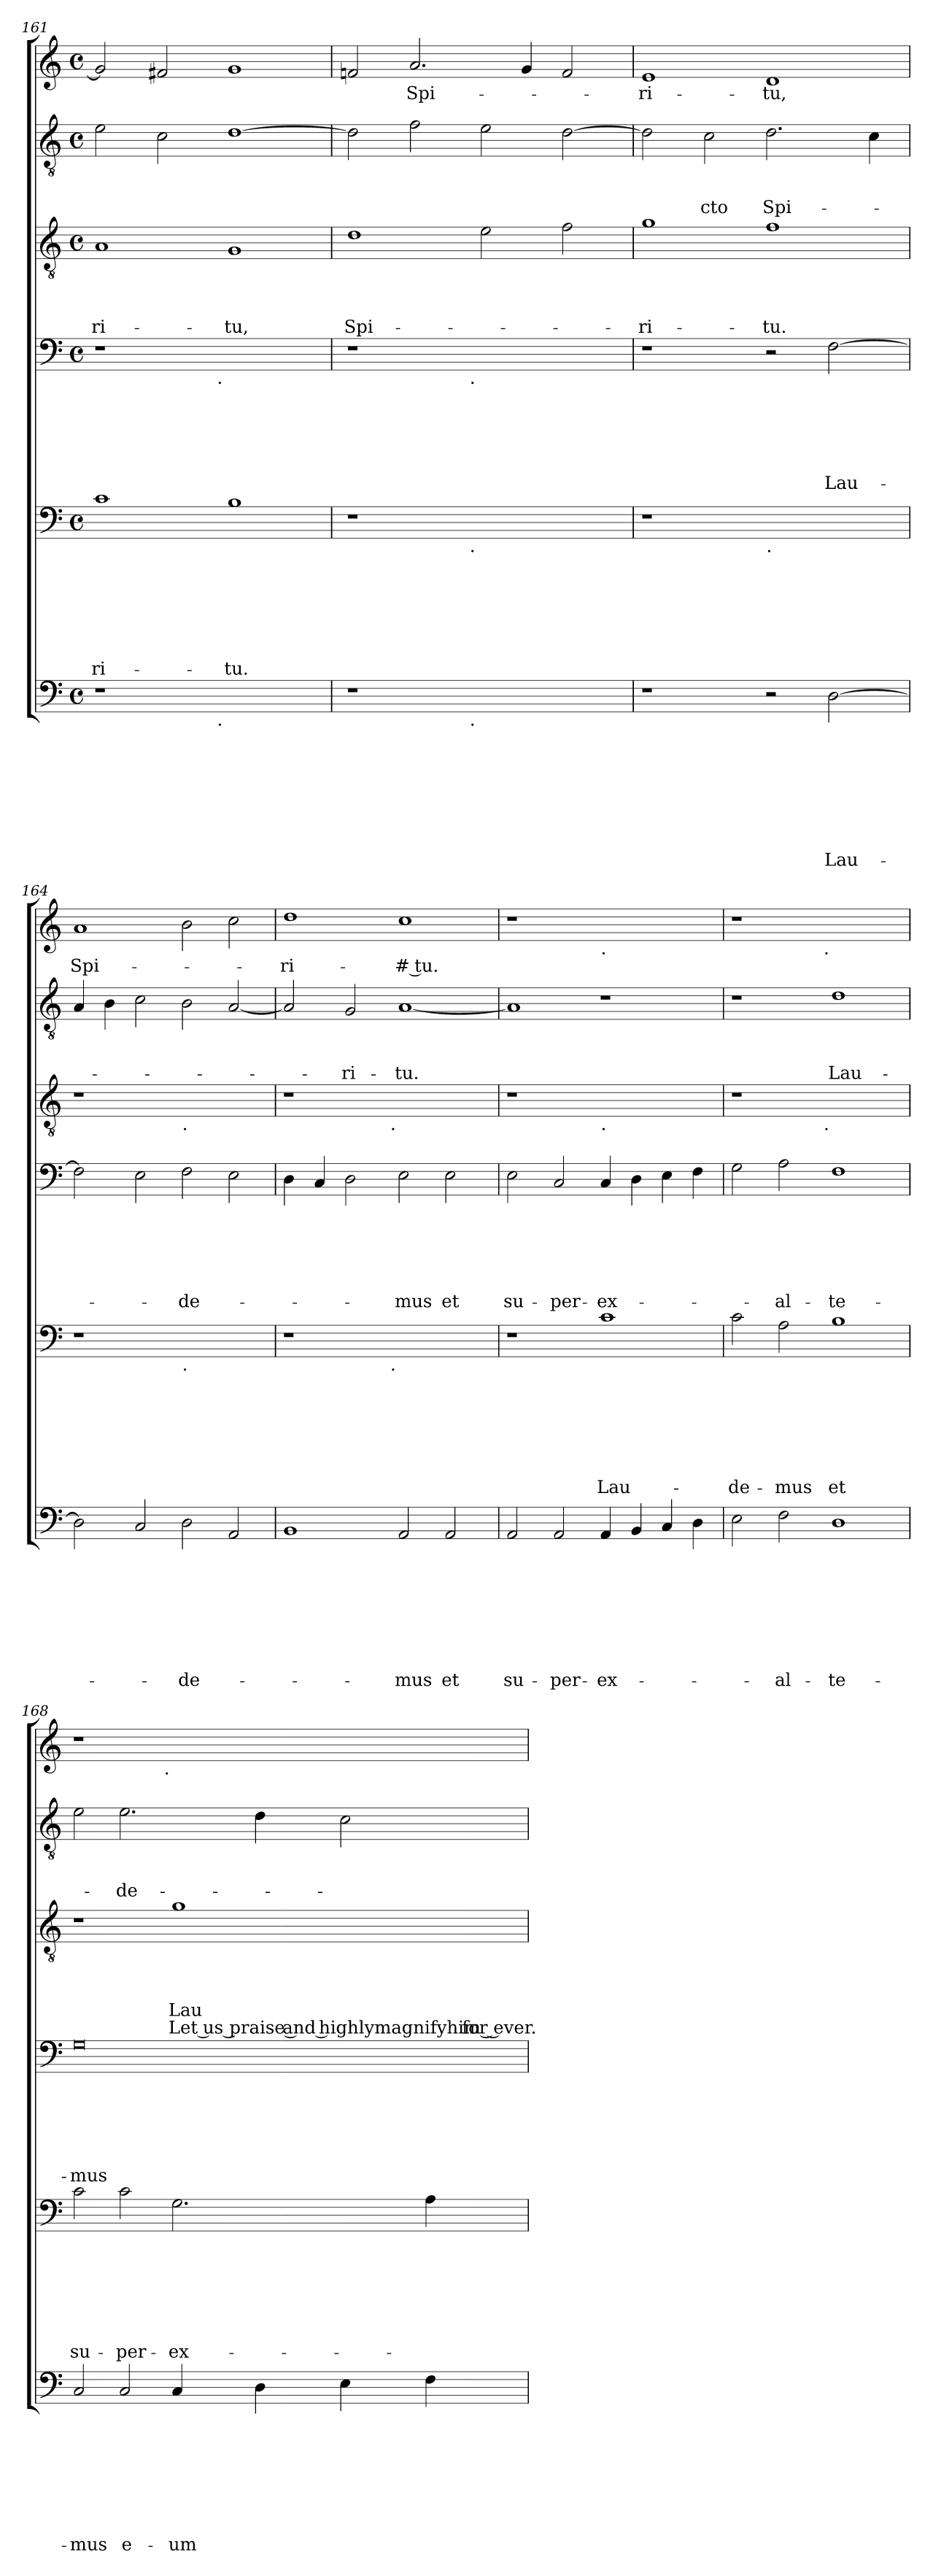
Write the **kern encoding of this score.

**kern	**text	**text	**text	**text	**text	**text	**text	**text	**kern	**text	**text	**text	**text	**text	**text	**text	**kern	**text	**text	**text	**text	**text	**text	**kern	**text	**text	**text	**text	**text	**kern	**text	**text	**text	**kern	**text
*part6	*part6	*part6	*part6	*part6	*part6	*part6	*part6	*part6	*part5	*part5	*part5	*part5	*part5	*part5	*part5	*part5	*part4	*part4	*part4	*part4	*part4	*part4	*part4	*part3	*part3	*part3	*part3	*part3	*part3	*part2	*part2	*part2	*part2	*part1	*part1
*staff6	*staff6	*staff6	*staff6	*staff6	*staff6	*staff6	*staff6	*staff6	*staff5	*staff5	*staff5	*staff5	*staff5	*staff5	*staff5	*staff5	*staff4	*staff4	*staff4	*staff4	*staff4	*staff4	*staff4	*staff3	*staff3	*staff3	*staff3	*staff3	*staff3	*staff2	*staff2	*staff2	*staff2	*staff1	*staff1
*clefF4	*	*	*	*	*	*	*	*	*clefF4	*	*	*	*	*	*	*	*clefF4	*	*	*	*	*	*	*clefGv2	*	*	*	*	*	*clefGv2	*	*	*	*clefG2	*
*k[]	*	*	*	*	*	*	*	*	*k[]	*	*	*	*	*	*	*	*k[]	*	*	*	*	*	*	*k[]	*	*	*	*	*	*k[]	*	*	*	*k[]	*
*C:	*	*	*	*	*	*	*	*	*C:	*	*	*	*	*	*	*	*C:	*	*	*	*	*	*	*C:	*	*	*	*	*	*C:	*	*	*	*C:	*
*M4/4	*	*	*	*	*	*	*	*	*M4/4	*	*	*	*	*	*	*	*M4/4	*	*	*	*	*	*	*M4/4	*	*	*	*	*	*M4/4	*	*	*	*M4/4	*
*met(c)	*	*	*	*	*	*	*	*	*met(c)	*	*	*	*	*	*	*	*met(c)	*	*	*	*	*	*	*met(c)	*	*	*	*	*	*met(c)	*	*	*	*met(c)	*
=161	=161	=161	=161	=161	=161	=161	=161	=161	=161	=161	=161	=161	=161	=161	=161	=161	=161	=161	=161	=161	=161	=161	=161	=161	=161	=161	=161	=161	=161	=161	=161	=161	=161	=161	=161
!	!	!	!	!	!	!	!	!	!	!	!	!	!	!	!	!LO:LY:b	!	!	!	!	!	!	!	!	!	!	!	!LO:LY:b	!	!	!	!	!	!	!
*^	*	*	*	*	*	*	*	*	*	*	*	*	*	*	*	*	*^	*	*	*	*	*	*	*	*	*	*	*	*	*	*	*	*	*	*
1r	2ryy	.	.	.	.	.	.	.	.	1c	.	.	.	.	.	.	-ri-	1r	2ryy	.	.	.	.	.	.	1A	.	.	.	-ri-	.	2e\	.	.	.	2g/]	.
.	4...ryy	.	.	.	.	.	.	.	.	.	.	.	.	.	.	.	.	.	4...ryy	.	.	.	.	.	.	.	.	.	.	.	.	2c\	.	.	.	2f#/	.
!	!	!	!	!	!	!	!	!	!	!	!	!	!	!	!	!	!	!	!LO:TX:b:t=.	!	!	!	!	!	!	!	!	!	!	!	!	!	!	!	!	!	!
!	!LO:TX:b:t=.	!	!	!	!	!	!	!	!	!	!	!	!	!	!	!	!	!	!	!	!	!	!	!	!	!	!	!	!	!	!	!	!	!	!	!	!
.	1ryy	.	.	.	.	.	.	.	.	.	.	.	.	.	.	.	.	.	1ryy	.	.	.	.	.	.	.	.	.	.	.	.	.	.	.	.	.	.
!	!	!	!	!	!	!	!	!	!	!	!	!	!	!	!	!	!LO:LY:b	!	!	!	!	!	!	!	!	!	!	!	!	!LO:LY:b	!	!	!	!	!	!	!
1ryy	.	.	.	.	.	.	.	.	.	1B	.	.	.	.	.	.	-tu.	1ryy	.	.	.	.	.	.	.	1G	.	.	.	-tu,	.	[>1d	.	.	.	1g	.
.	32ryy	.	.	.	.	.	.	.	.	.	.	.	.	.	.	.	.	.	32ryy	.	.	.	.	.	.	.	.	.	.	.	.	.	.	.	.	.	.
=162	=162	=162	=162	=162	=162	=162	=162	=162	=162	=162	=162	=162	=162	=162	=162	=162	=162	=162	=162	=162	=162	=162	=162	=162	=162	=162	=162	=162	=162	=162	=162	=162	=162	=162	=162	=162	=162
!	!	!	!	!	!	!	!	!	!	!	!	!	!	!	!	!	!	!	!	!	!	!	!	!	!	!	!	!	!	!LO:LY:b	!	!	!	!	!	!	!
*	*	*	*	*	*	*	*	*	*	*^	*	*	*	*	*	*	*	*	*	*	*	*	*	*	*	*	*	*	*	*	*	*	*	*	*	*	*
1r	2ryy	.	.	.	.	.	.	.	.	1r	2ryy	.	.	.	.	.	.	.	1r	2ryy	.	.	.	.	.	.	1d	.	.	.	Spi-	.	2d\]	.	.	.	2fn/	.
!	!	!	!	!	!	!	!	!	!	!	!	!	!	!	!	!	!	!	!	!	!	!	!	!	!	!	!	!	!	!	!	!	!	!	!	!	!	!LO:LY:b
.	4...ryy	.	.	.	.	.	.	.	.	.	4...ryy	.	.	.	.	.	.	.	.	4...ryy	.	.	.	.	.	.	.	.	.	.	.	.	2f\	.	.	.	2.a/	Spi-
!	!	!	!	!	!	!	!	!	!	!	!	!	!	!	!	!	!	!	!	!LO:TX:b:t=.	!	!	!	!	!	!	!	!	!	!	!	!	!	!	!	!	!	!
!	!	!	!	!	!	!	!	!	!	!	!LO:TX:b:t=.	!	!	!	!	!	!	!	!	!	!	!	!	!	!	!	!	!	!	!	!	!	!	!	!	!	!	!
!	!LO:TX:b:t=.	!	!	!	!	!	!	!	!	!	!	!	!	!	!	!	!	!	!	!	!	!	!	!	!	!	!	!	!	!	!	!	!	!	!	!	!	!
.	1ryy	.	.	.	.	.	.	.	.	.	1ryy	.	.	.	.	.	.	.	.	1ryy	.	.	.	.	.	.	.	.	.	.	.	.	.	.	.	.	.	.
1ryy	.	.	.	.	.	.	.	.	.	1ryy	.	.	.	.	.	.	.	.	1ryy	.	.	.	.	.	.	.	2e\	.	.	.	.	.	2e\	.	.	.	.	.
.	.	.	.	.	.	.	.	.	.	.	.	.	.	.	.	.	.	.	.	.	.	.	.	.	.	.	.	.	.	.	.	.	.	.	.	.	4g/	.
.	.	.	.	.	.	.	.	.	.	.	.	.	.	.	.	.	.	.	.	.	.	.	.	.	.	.	2f\	.	.	.	.	.	[>2d\	.	.	.	2f/	.
.	32ryy	.	.	.	.	.	.	.	.	.	32ryy	.	.	.	.	.	.	.	.	32ryy	.	.	.	.	.	.	.	.	.	.	.	.	.	.	.	.	.	.
!!LO:PB:g=z
=163	=163	=163	=163	=163	=163	=163	=163	=163	=163	=163	=163	=163	=163	=163	=163	=163	=163	=163	=163	=163	=163	=163	=163	=163	=163	=163	=163	=163	=163	=163	=163	=163	=163	=163	=163	=163	=163	=163
!	!	!	!	!	!	!	!	!	!	!	!	!	!	!	!	!	!	!	!	!	!	!	!	!	!	!	!	!	!	!	!LO:LY:b:rj	!	!	!	!	!	!	!LO:LY:b:rj
*v	*v	*	*	*	*	*	*	*	*	*	*	*	*	*	*	*	*	*	*v	*v	*	*	*	*	*	*	*	*	*	*	*	*	*	*	*	*	*	*
*	*	*	*	*	*	*	*	*	*v	*v	*	*	*	*	*	*	*	*	*	*	*	*	*	*	*	*	*	*	*	*	*	*	*	*	*	*
1r	.	.	.	.	.	.	.	.	1r	.	.	.	.	.	.	.	1r	.	.	.	.	.	.	1g	.	.	.	-ri-	.	2d\]	.	.	.	1e	-ri-
!	!	!	!	!	!	!	!	!	!	!	!	!	!	!	!	!	!	!	!	!	!	!	!	!	!	!	!	!	!	!	!	!	!LO:LY:b	!	!
.	.	.	.	.	.	.	.	.	.	.	.	.	.	.	.	.	.	.	.	.	.	.	.	.	.	.	.	.	.	2c\	.	.	-cto	.	.
!	!	!	!	!	!	!	!	!	!LO:TX:b:t=.	!	!	!	!	!	!	!	!	!	!	!	!	!	!	!	!	!	!	!	!	!	!	!	!	!	!
!	!	!	!	!	!	!	!	!	!	!	!	!	!	!	!	!	!	!	!	!	!	!	!	!	!	!	!	!LO:LY:b	!	!	!	!	!LO:LY:b	!	!LO:LY:b
2r	.	.	.	.	.	.	.	.	1ryy	.	.	.	.	.	.	.	2r	.	.	.	.	.	.	1f	.	.	.	-tu.	.	2.d\	.	.	Spi-	1d	-tu,
!	!	!	!	!	!	!	!	!LO:LY:b	!	!	!	!	!	!	!	!	!	!	!	!	!	!	!LO:LY:b	!	!	!	!	!	!	!	!	!	!	!	!
[>2D\	.	.	.	.	.	.	.	Lau-	.	.	.	.	.	.	.	.	[>2F\	.	.	.	.	.	Lau-	.	.	.	.	.	.	.	.	.	.	.	.
.	.	.	.	.	.	.	.	.	.	.	.	.	.	.	.	.	.	.	.	.	.	.	.	.	.	.	.	.	.	4c\	.	.	.	.	.
=164	=164	=164	=164	=164	=164	=164	=164	=164	=164	=164	=164	=164	=164	=164	=164	=164	=164	=164	=164	=164	=164	=164	=164	=164	=164	=164	=164	=164	=164	=164	=164	=164	=164	=164	=164
!	!	!	!	!	!	!	!	!	!	!	!	!	!	!	!	!	!	!	!	!	!	!	!	!	!	!	!	!	!	!	!	!	!	!	!LO:LY:b
2D\]	.	.	.	.	.	.	.	.	1r	.	.	.	.	.	.	.	2F\]	.	.	.	.	.	.	1r	.	.	.	.	.	4A/	.	.	.	1a	Spi-
.	.	.	.	.	.	.	.	.	.	.	.	.	.	.	.	.	.	.	.	.	.	.	.	.	.	.	.	.	.	4B\	.	.	.	.	.
2C/	.	.	.	.	.	.	.	.	.	.	.	.	.	.	.	.	2E\	.	.	.	.	.	.	.	.	.	.	.	.	2c\	.	.	.	.	.
!	!	!	!	!	!	!	!	!	!	!	!	!	!	!	!	!	!	!	!	!	!	!	!	!LO:TX:b:t=.	!	!	!	!	!	!	!	!	!	!	!
!	!	!	!	!	!	!	!	!	!LO:TX:b:t=.	!	!	!	!	!	!	!	!	!	!	!	!	!	!	!	!	!	!	!	!	!	!	!	!	!	!
!	!	!	!	!	!	!	!	!LO:LY:b	!	!	!	!	!	!	!	!	!	!	!	!	!	!	!LO:LY:b	!	!	!	!	!	!	!	!	!	!	!	!
2D\	.	.	.	.	.	.	.	-de-	1ryy	.	.	.	.	.	.	.	2F\	.	.	.	.	.	-de-	1ryy	.	.	.	.	.	2B\	.	.	.	2b\	.
2AA/	.	.	.	.	.	.	.	.	.	.	.	.	.	.	.	.	2E\	.	.	.	.	.	.	.	.	.	.	.	.	[<2A/	.	.	.	2cc\	.
=165	=165	=165	=165	=165	=165	=165	=165	=165	=165	=165	=165	=165	=165	=165	=165	=165	=165	=165	=165	=165	=165	=165	=165	=165	=165	=165	=165	=165	=165	=165	=165	=165	=165	=165	=165
!	!	!	!	!	!	!	!	!	!	!	!	!	!	!	!	!	!	!	!	!	!	!	!	!	!	!	!	!	!	!	!	!	!	!	!LO:LY:b
*	*	*	*	*	*	*	*	*	*^	*	*	*	*	*	*	*	*	*	*	*	*	*	*	*^	*	*	*	*	*	*	*	*	*	*	*
1BB	.	.	.	.	.	.	.	.	1r	2ryy	.	.	.	.	.	.	.	4D\	.	.	.	.	.	.	1r	2ryy	.	.	.	.	.	2A/]	.	.	.	1dd	-ri-
.	.	.	.	.	.	.	.	.	.	.	.	.	.	.	.	.	.	4C/	.	.	.	.	.	.	.	.	.	.	.	.	.	.	.	.	.	.	.
!	!	!	!	!	!	!	!	!	!	!	!	!	!	!	!	!	!	!	!	!	!	!	!	!	!	!	!	!	!	!	!	!	!	!	!LO:LY:b	!	!
.	.	.	.	.	.	.	.	.	.	4...ryy	.	.	.	.	.	.	.	2D\	.	.	.	.	.	.	.	4...ryy	.	.	.	.	.	2G/	.	.	-ri-	.	.
!	!	!	!	!	!	!	!	!	!	!	!	!	!	!	!	!	!	!	!	!	!	!	!	!	!	!LO:TX:b:t=.	!	!	!	!	!	!	!	!	!	!	!
!	!	!	!	!	!	!	!	!	!	!LO:TX:b:t=.	!	!	!	!	!	!	!	!	!	!	!	!	!	!	!	!	!	!	!	!	!	!	!	!	!	!	!
.	.	.	.	.	.	.	.	.	.	1ryy	.	.	.	.	.	.	.	.	.	.	.	.	.	.	.	1ryy	.	.	.	.	.	.	.	.	.	.	.
!	!	!	!	!	!	!	!	!LO:LY:b	!	!	!	!	!	!	!	!	!	!	!	!	!	!	!	!LO:LY:b	!	!	!	!	!	!	!	!	!	!	!LO:LY:b	!	!LO:LY:b:rj
2AA/	.	.	.	.	.	.	.	-mus	1ryy	.	.	.	.	.	.	.	.	2E\	.	.	.	.	.	-mus	1ryy	.	.	.	.	.	.	[<1A	.	.	-tu.	1cc	-# tu.
!	!	!	!	!	!	!	!	!LO:LY:b	!	!	!	!	!	!	!	!	!	!	!	!	!	!	!	!LO:LY:b	!	!	!	!	!	!	!	!	!	!	!	!	!
2AA/	.	.	.	.	.	.	.	et	.	.	.	.	.	.	.	.	.	2E\	.	.	.	.	.	et	.	.	.	.	.	.	.	.	.	.	.	.	.
.	.	.	.	.	.	.	.	.	.	32ryy	.	.	.	.	.	.	.	.	.	.	.	.	.	.	.	32ryy	.	.	.	.	.	.	.	.	.	.	.
=166	=166	=166	=166	=166	=166	=166	=166	=166	=166	=166	=166	=166	=166	=166	=166	=166	=166	=166	=166	=166	=166	=166	=166	=166	=166	=166	=166	=166	=166	=166	=166	=166	=166	=166	=166	=166	=166
!	!	!	!	!	!	!	!	!LO:LY:b	!	!	!	!	!	!	!	!	!	!	!	!	!	!	!	!LO:LY:b	!	!	!	!	!	!	!	!	!	!	!	!	!
*	*	*	*	*	*	*	*	*	*v	*v	*	*	*	*	*	*	*	*	*	*	*	*	*	*	*v	*v	*	*	*	*	*	*	*	*	*	*	*
2AA/	.	.	.	.	.	.	.	su-	1r	.	.	.	.	.	.	.	2E\	.	.	.	.	.	su-	1r	.	.	.	.	.	1A]	.	.	.	1r	.
!	!	!	!	!	!	!	!	!LO:LY:b	!	!	!	!	!	!	!	!	!	!	!	!	!	!	!LO:LY:b	!	!	!	!	!	!	!	!	!	!	!	!
2AA/	.	.	.	.	.	.	.	-per-	.	.	.	.	.	.	.	.	2C/	.	.	.	.	.	-per-	.	.	.	.	.	.	.	.	.	.	.	.
!	!	!	!	!	!	!	!	!	!	!	!	!	!	!	!	!	!	!	!	!	!	!	!	!	!	!	!	!	!	!	!	!	!	!LO:TX:b:t=.	!
!	!	!	!	!	!	!	!	!	!	!	!	!	!	!	!	!	!	!	!	!	!	!	!	!LO:TX:b:t=.	!	!	!	!	!	!	!	!	!	!	!
!	!	!	!	!	!	!	!	!LO:LY:b	!	!	!	!	!	!	!	!LO:LY:b	!	!	!	!	!	!	!LO:LY:b	!	!	!	!	!	!	!	!	!	!	!	!
4AA/	.	.	.	.	.	.	.	-ex-	1c	.	.	.	.	.	.	Lau-	4C/	.	.	.	.	.	-ex-	1ryy	.	.	.	.	.	1r	.	.	.	1ryy	.
4BB/	.	.	.	.	.	.	.	.	.	.	.	.	.	.	.	.	4D\	.	.	.	.	.	.	.	.	.	.	.	.	.	.	.	.	.	.
4C/	.	.	.	.	.	.	.	.	.	.	.	.	.	.	.	.	4E\	.	.	.	.	.	.	.	.	.	.	.	.	.	.	.	.	.	.
4D\	.	.	.	.	.	.	.	.	.	.	.	.	.	.	.	.	4F\	.	.	.	.	.	.	.	.	.	.	.	.	.	.	.	.	.	.
=167	=167	=167	=167	=167	=167	=167	=167	=167	=167	=167	=167	=167	=167	=167	=167	=167	=167	=167	=167	=167	=167	=167	=167	=167	=167	=167	=167	=167	=167	=167	=167	=167	=167	=167	=167
!	!	!	!	!	!	!	!	!	!	!	!	!	!	!	!	!LO:LY:b	!	!	!	!	!	!	!	!	!	!	!	!	!	!	!	!	!	!	!
*	*	*	*	*	*	*	*	*	*	*	*	*	*	*	*	*	*	*	*	*	*	*	*	*^	*	*	*	*	*	*	*	*	*	*^	*
2E\	.	.	.	.	.	.	.	.	2c\	.	.	.	.	.	.	-de-	2G\	.	.	.	.	.	.	1r	2ryy	.	.	.	.	.	1r	.	.	.	1r	2ryy	.
!	!	!	!	!	!	!	!	!LO:LY:b	!	!	!	!	!	!	!	!LO:LY:b	!	!	!	!	!	!	!LO:LY:b	!	!	!	!	!	!	!	!	!	!	!	!	!	!
2F\	.	.	.	.	.	.	.	-al-	2A\	.	.	.	.	.	.	-mus	2A\	.	.	.	.	.	-al-	.	4...ryy	.	.	.	.	.	.	.	.	.	.	4...ryy	.
!	!	!	!	!	!	!	!	!	!	!	!	!	!	!	!	!	!	!	!	!	!	!	!	!	!	!	!	!	!	!	!	!	!	!	!	!LO:TX:b:t=.	!
!	!	!	!	!	!	!	!	!	!	!	!	!	!	!	!	!	!	!	!	!	!	!	!	!	!LO:TX:b:t=.	!	!	!	!	!	!	!	!	!	!	!	!
.	.	.	.	.	.	.	.	.	.	.	.	.	.	.	.	.	.	.	.	.	.	.	.	.	1ryy	.	.	.	.	.	.	.	.	.	.	1ryy	.
!	!	!	!	!	!	!	!	!LO:LY:b	!	!	!	!	!	!	!	!LO:LY:b	!	!	!	!	!	!	!LO:LY:b	!	!	!	!	!	!	!	!	!	!	!LO:LY:b	!	!	!
1D	.	.	.	.	.	.	.	-te-	1B	.	.	.	.	.	.	et	1F	.	.	.	.	.	-te-	1ryy	.	.	.	.	.	.	1d	.	.	Lau-	1ryy	.	.
.	.	.	.	.	.	.	.	.	.	.	.	.	.	.	.	.	.	.	.	.	.	.	.	.	32ryy	.	.	.	.	.	.	.	.	.	.	32ryy	.
=168	=168	=168	=168	=168	=168	=168	=168	=168	=168	=168	=168	=168	=168	=168	=168	=168	=168	=168	=168	=168	=168	=168	=168	=168	=168	=168	=168	=168	=168	=168	=168	=168	=168	=168	=168	=168	=168
!	!	!	!	!	!	!	!	!LO:LY:b	!	!	!	!	!	!	!	!LO:LY:b	!	!	!	!	!	!	!LO:LY:b	!	!	!	!	!	!	!	!	!	!	!	!	!	!
*	*	*	*	*	*	*	*	*	*	*	*	*	*	*	*	*	*	*	*	*	*	*	*	*v	*v	*	*	*	*	*	*	*	*	*	*	*	*
2C/	.	.	.	.	.	.	.	-mus	2c\	.	.	.	.	.	.	su-	0G	.	.	.	.	.	-mus	1r	.	.	.	.	.	2e\	.	.	.	1r	2ryy	.
!	!	!	!	!	!	!	!	!LO:LY:b	!	!	!	!	!	!	!	!LO:LY:b	!	!	!	!	!	!	!	!	!	!	!	!	!	!	!	!	!LO:LY:b	!	!	!
2C/	.	.	.	.	.	.	.	e-	2c\	.	.	.	.	.	.	-per-	.	.	.	.	.	.	.	.	.	.	.	.	.	2.e\	.	.	-de-	.	4...ryy	.
!	!	!	!	!	!	!	!	!	!	!	!	!	!	!	!	!	!	!	!	!	!	!	!	!	!	!	!	!	!	!	!	!	!	!	!LO:TX:b:t=.	!
.	.	.	.	.	.	.	.	.	.	.	.	.	.	.	.	.	.	.	.	.	.	.	.	.	.	.	.	.	.	.	.	.	.	.	1ryy	.
!	!	!	!	!	!	!	!	!LO:LY:b	!	!	!	!	!	!	!	!LO:LY:b	!	!	!	!	!	!	!	!	!	!	!	!LO:LY:b	!LO:LY:b	!	!	!	!	!	!	!
4C/	.	.	.	.	.	.	.	-um	2.G\	.	.	.	.	.	.	-ex-	.	.	.	.	.	.	.	1g	.	.	.	Lau-	Let us praise and highlymagnifyhim for ever.	.	.	.	.	1ryy	.	.
4D\	.	.	.	.	.	.	.	.	.	.	.	.	.	.	.	.	.	.	.	.	.	.	.	.	.	.	.	.	.	4d\	.	.	.	.	.	.
4E\	.	.	.	.	.	.	.	.	.	.	.	.	.	.	.	.	.	.	.	.	.	.	.	.	.	.	.	.	.	2c\	.	.	.	.	.	.
4F\	.	.	.	.	.	.	.	.	4A\	.	.	.	.	.	.	.	.	.	.	.	.	.	.	.	.	.	.	.	.	.	.	.	.	.	.	.
.	.	.	.	.	.	.	.	.	.	.	.	.	.	.	.	.	.	.	.	.	.	.	.	.	.	.	.	.	.	.	.	.	.	.	32ryy	.
*	*	*	*	*	*	*	*	*	*	*	*	*	*	*	*	*	*	*	*	*	*	*	*	*	*	*	*	*	*	*	*	*	*	*v	*v	*
=	=	=	=	=	=	=	=	=	=	=	=	=	=	=	=	=	=	=	=	=	=	=	=	=	=	=	=	=	=	=	=	=	=	=	=
*-	*-	*-	*-	*-	*-	*-	*-	*-	*-	*-	*-	*-	*-	*-	*-	*-	*-	*-	*-	*-	*-	*-	*-	*-	*-	*-	*-	*-	*-	*-	*-	*-	*-	*-	*-
